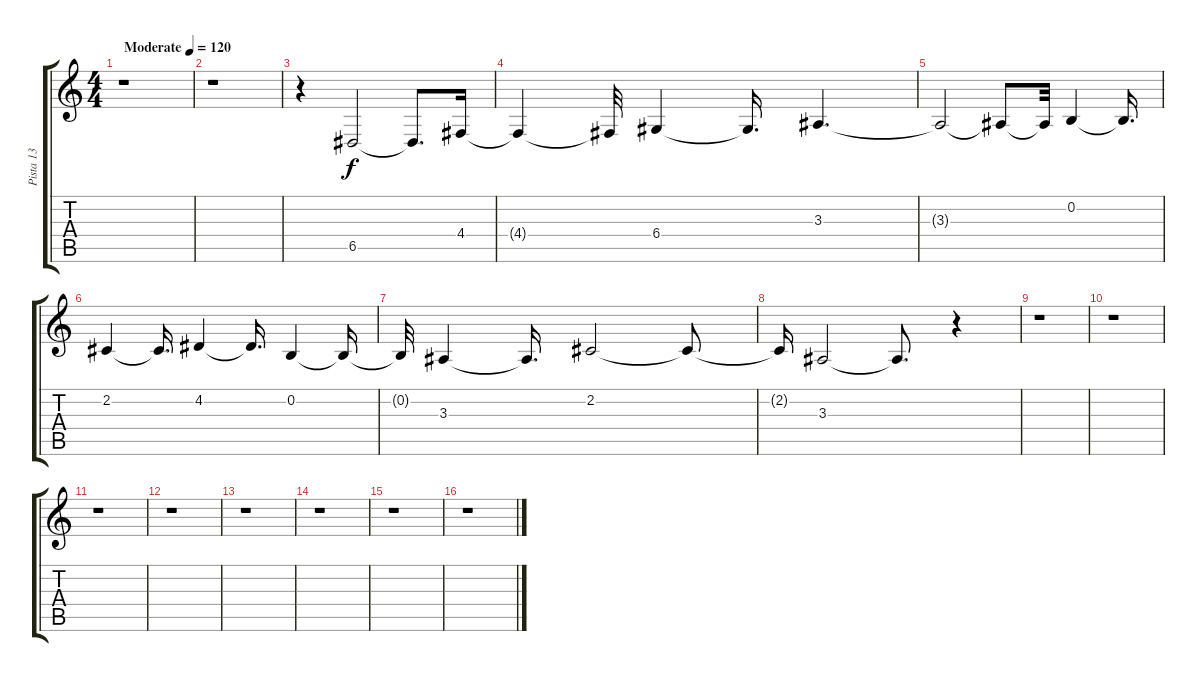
\track ("Pista 13" "Pista 13") {instrument stringensemble1}
\staff {score tabs}
\tuning (E4 B3 G3 D3 A2 E2) {hide}
\ts (4 4)
\tempo (120 "Moderate")
\clef g2
\ks c
r.1{dy f instrument stringensemble1} |
r.1 |
r.4 6.5.2 6.5{t}.8{d} 4.4.16 |
4.4{t}.4 4.4{t}.32 6.4.4 6.4{t}.16{d} 3.3.4{d} |
3.3{t}.2 3.3{t}.8 3.3{t}.32 0.2.4 0.2{t}.16{d} |
2.2.4 2.2{t}.16{d} 4.2.4 4.2{t}.16{d} 0.2.4 0.2{t}.16 |
0.2{t}.32 3.3.4 3.3{t}.16{d} 2.2.2 2.2{t}.8 |
2.2{t}.16 3.3.2 3.3{t}.8{d} r.4 |
r.1 |
r.1 |
r.1 |
r.1 |
r.1 |
r.1 |
r.1 |
r.1
